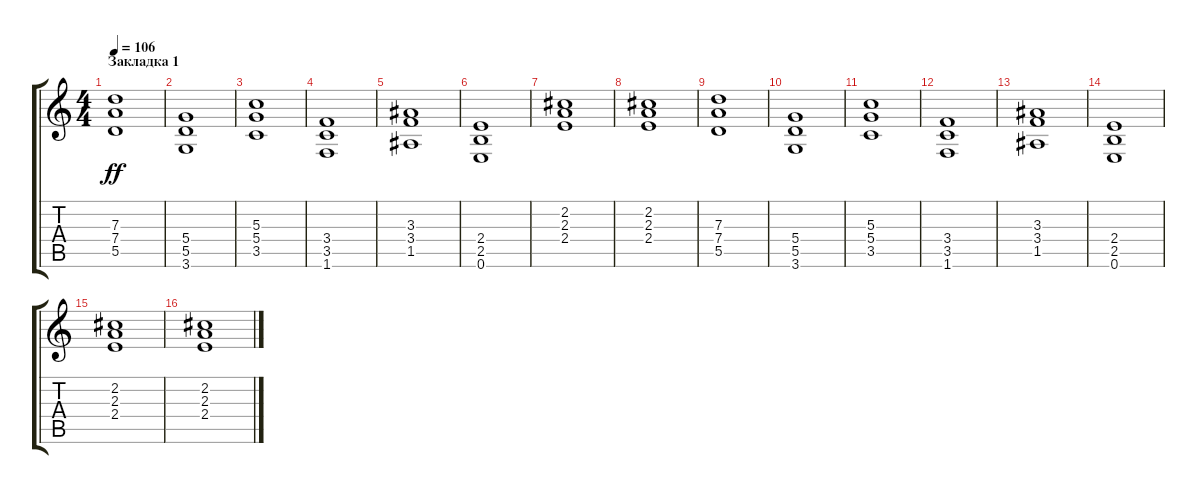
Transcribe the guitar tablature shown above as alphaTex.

\track "" {instrument overdrivenguitar}
\staff {score tabs}
\tuning (E4 B3 G3 D3 A2 E2) {hide}
\ts (4 4)
\section ("" "Закладка 1")
\tempo 106
\clef g2
\ks c
(7.3 7.4 5.5).1{dy ff} |
(5.4 5.5 3.6).1 |
(5.3 5.4 3.5).1 |
(3.4 3.5 1.6).1 |
(3.3 3.4 1.5).1 |
(2.4 2.5 0.6).1 |
(2.2 2.3 2.4).1 |
(2.2 2.3 2.4).1 |
(7.3 7.4 5.5).1 |
(5.4 5.5 3.6).1 |
(5.3 5.4 3.5).1 |
(3.4 3.5 1.6).1 |
(3.3 3.4 1.5).1 |
(2.4 2.5 0.6).1 |
(2.2 2.3 2.4).1 |
(2.2 2.3 2.4).1
